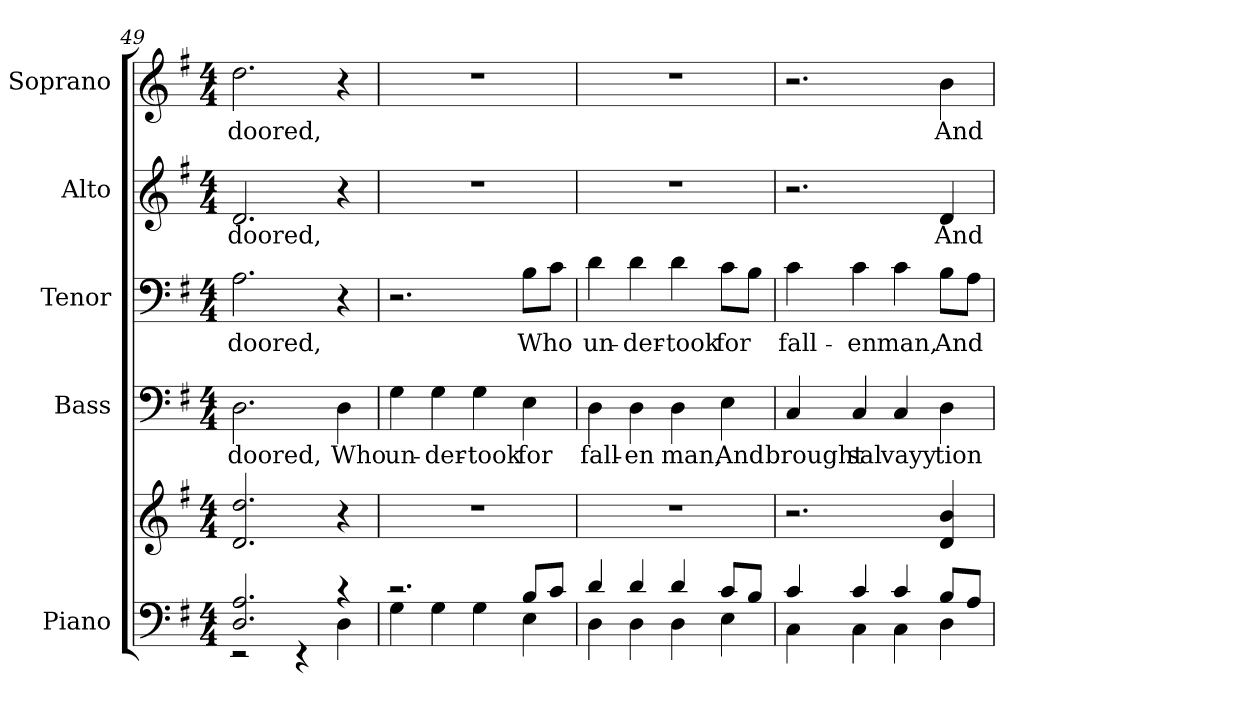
**kern	**kern	**kern	**text	**kern	**text	**kern	**text	**kern	**text
*part5	*part5	*part4	*part4	*part3	*part3	*part2	*part2	*part1	*part1
*staff6	*staff5	*staff4	*staff4	*staff3	*staff3	*staff2	*staff2	*staff1	*staff1
*I"Piano	*	*I"Bass	*	*I"Tenor	*	*I"Alto	*	*I"Soprano	*
*I'Pno.	*	*I'B.	*	*I'T.	*	*I'A.	*	*I'S.	*
!!LO:PB:g=z
*clefF4	*clefG2	*clefF4	*	*clefF4	*	*clefG2	*	*clefG2	*
*k[f#]	*k[f#]	*k[f#]	*	*k[f#]	*	*k[f#]	*	*k[f#]	*
*G:	*G:	*G:	*	*G:	*	*G:	*	*G:	*
*M4/4	*M4/4	*M4/4	*	*M4/4	*	*M4/4	*	*M4/4	*
=49	=49	=49	=49	=49	=49	=49	=49	=49	=49
*^	*	*	*	*	*	*	*	*	*
!	!	!	!	!LO:LY:b:color=#000000	!	!	!	!	!	!
!	!	!	!	!	!	!LO:LY:b:color=#000000	!	!	!	!
!	!	!	!	!	!	!	!	!LO:LY:b:color=#000000	!	!
!	!	!	!	!	!	!	!	!	!	!LO:LY:b:color=#000000
2.Di/ 2.Ai	2r	2.di/ 2.ddi	2.Di\	doored,	2.Ai\	doored,	2.di/	doored,	2.ddi\	doored,
.	4r	.	.	.	.	.	.	.	.	.
!	!	!	!	!LO:LY:b:color=#000000	!	!	!	!	!	!
4r	4Di\	4r	4Di\	Who	4r	.	4r	.	4r	.
=50	=50	=50	=50	=50	=50	=50	=50	=50	=50	=50
!	!	!	!	!LO:LY:b:color=#000000	!	!	!	!	!	!
2.r	4Gi\	1r	4Gi\	un-	2.r	.	1r	.	1r	.
!	!	!	!	!LO:LY:b:color=#000000	!	!	!	!	!	!
.	4Gi\	.	4Gi\	-der-	.	.	.	.	.	.
!	!	!	!	!LO:LY:b:color=#000000	!	!	!	!	!	!
.	4Gi\	.	4Gi\	-took	.	.	.	.	.	.
!	!	!	!	!LO:LY:b:color=#000000	!	!	!	!	!	!
!	!	!	!	!	!	!LO:LY:b:color=#000000	!	!	!	!
8Bi/L	4Ei\	.	4Ei\	for	8Bi\L	Who	.	.	.	.
8ci/J	.	.	.	.	8ci\J	.	.	.	.	.
!!LO:PB:g=z
=51	=51	=51	=51	=51	=51	=51	=51	=51	=51	=51
!	!	!	!	!LO:LY:b:color=#000000	!	!	!	!	!	!
!	!	!	!	!	!	!LO:LY:b:color=#000000	!	!	!	!
4di/	4Di\	1r	4Di\	fall-	4di\	un-	1r	.	1r	.
!	!	!	!	!LO:LY:b:color=#000000	!	!	!	!	!	!
!	!	!	!	!	!	!LO:LY:b:color=#000000	!	!	!	!
4di/	4Di\	.	4Di\	-en	4di\	-der-	.	.	.	.
!	!	!	!	!LO:LY:b:color=#000000	!	!	!	!	!	!
!	!	!	!	!	!	!LO:LY:b:color=#000000	!	!	!	!
4di/	4Di\	.	4Di\	man,	4di\	-took	.	.	.	.
!	!	!	!	!LO:LY:b:color=#000000	!	!	!	!	!	!
!	!	!	!	!	!	!LO:LY:b:color=#000000	!	!	!	!
8ci/L	4Ei\	.	4Ei\	And	8ci\L	for	.	.	.	.
8Bi/J	.	.	.	.	8Bi\J	.	.	.	.	.
=52	=52	=52	=52	=52	=52	=52	=52	=52	=52	=52
!	!	!	!	!LO:LY:b:color=#000000	!	!	!	!	!	!
!	!	!	!	!	!	!LO:LY:b:color=#000000	!	!	!	!
4ci/	4Ci\	2.r	4Ci/	brought	4ci\	fall-	2.r	.	2.r	.
!	!	!	!	!LO:LY:b:color=#000000	!	!	!	!	!	!
!	!	!	!	!	!	!LO:LY:b:color=#000000	!	!	!	!
4ci/	4Ci\	.	4Ci/	sal	4ci\	-en	.	.	.	.
!	!	!	!	!LO:LY:b:color=#000000	!	!	!	!	!	!
!	!	!	!	!	!	!LO:LY:b:color=#000000	!	!	!	!
4ci/	4Ci\	.	4Ci/	vayy	4ci\	man,	.	.	.	.
!	!	!	!	!LO:LY:b:color=#000000	!	!	!	!	!	!
!	!	!	!	!	!	!LO:LY:b:color=#000000	!	!	!	!
!	!	!	!	!	!	!	!	!LO:LY:b:color=#000000	!	!
!	!	!	!	!	!	!	!	!	!	!LO:LY:b:color=#000000
8Bi/L	4Di\	4di/ 4bi	4Di\	tion	8Bi\L	And	4di/	And	4bi\	And
8Ai/J	.	.	.	.	8Ai\J	.	.	.	.	.
*v	*v	*	*	*	*	*	*	*	*	*
=	=	=	=	=	=	=	=	=	=
*-	*-	*-	*-	*-	*-	*-	*-	*-	*-
